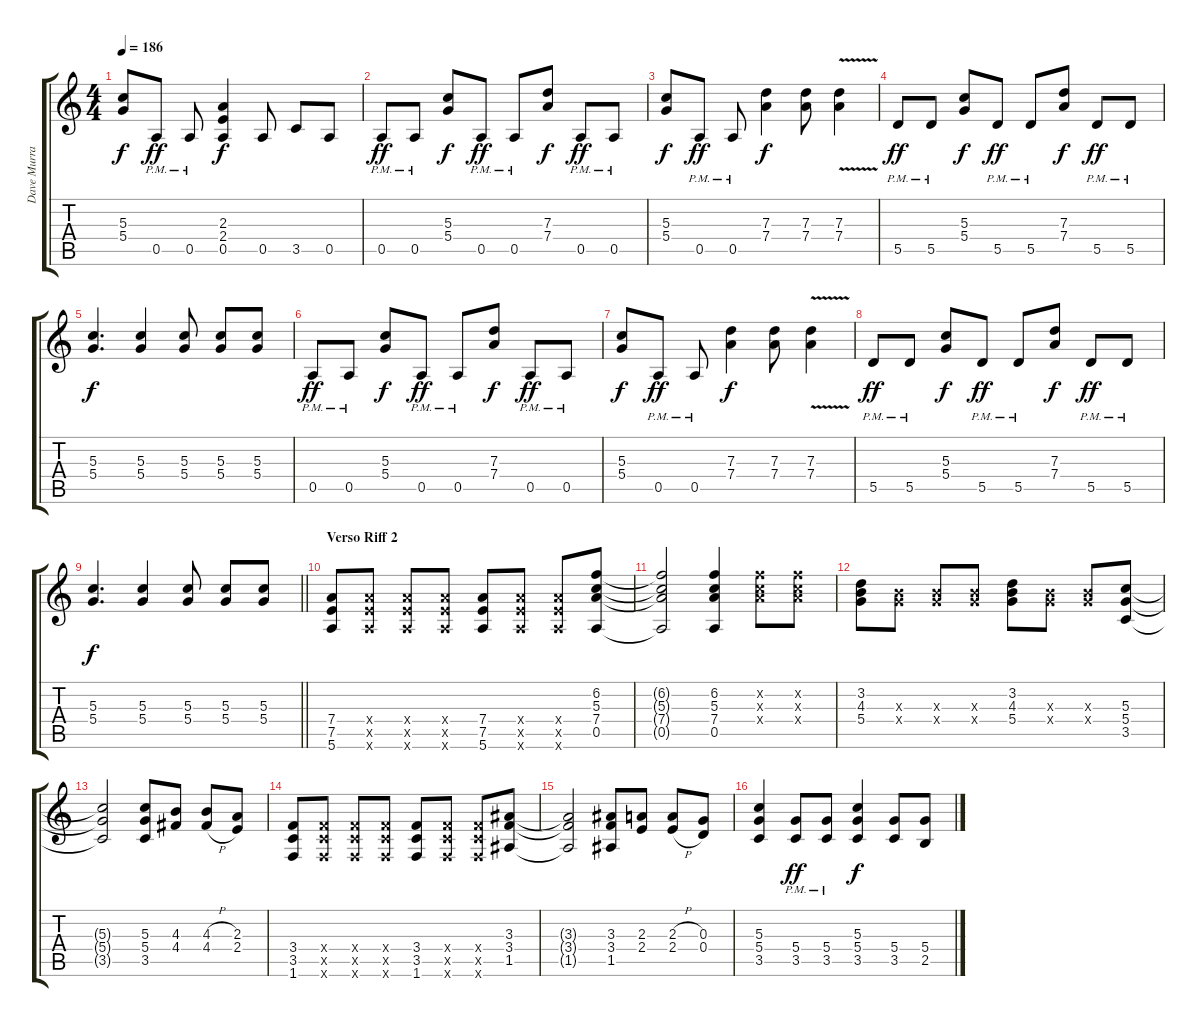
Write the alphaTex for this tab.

\track ("Dave Murray" "Dave Murra") {instrument overdrivenguitar}
\staff {score tabs}
\tuning (E4 B3 G3 D3 A2 E2) {hide}
\ts (4 4)
\tempo 186
\clef g2
\ks c
(5.3 5.4).8{dy f} 0.5{pm}.8{dy ff} 0.5{pm}.8 (2.3 2.4 0.5).4{dy f} 0.5.8 3.5.8 0.5.8 |
0.5{pm}.8{dy ff} 0.5{pm}.8 (5.3 5.4).8{dy f} 0.5{pm}.8{dy ff} 0.5{pm}.8 (7.3 7.4).8{dy f} 0.5{pm}.8{dy ff} 0.5{pm}.8 |
(5.3 5.4).8{dy f} 0.5{pm}.8{dy ff} 0.5{pm}.8 (7.3 7.4).4{dy f} (7.3 7.4).8 (7.3{v} 7.4{v}).4 |
5.5{pm}.8{dy ff} 5.5{pm}.8 (5.3 5.4).8{dy f} 5.5{pm}.8{dy ff} 5.5{pm}.8 (7.3 7.4).8{dy f} 5.5{pm}.8{dy ff} 5.5{pm}.8 |
(5.3 5.4).4{d dy f} (5.3 5.4).4 (5.3 5.4).8 (5.3 5.4).8 (5.3 5.4).8 |
0.5{pm}.8{dy ff} 0.5{pm}.8 (5.3 5.4).8{dy f} 0.5{pm}.8{dy ff} 0.5{pm}.8 (7.3 7.4).8{dy f} 0.5{pm}.8{dy ff} 0.5{pm}.8 |
(5.3 5.4).8{dy f} 0.5{pm}.8{dy ff} 0.5{pm}.8 (7.3 7.4).4{dy f} (7.3 7.4).8 (7.3{v} 7.4{v}).4 |
5.5{pm}.8{dy ff} 5.5{pm}.8 (5.3 5.4).8{dy f} 5.5{pm}.8{dy ff} 5.5{pm}.8 (7.3 7.4).8{dy f} 5.5{pm}.8{dy ff} 5.5{pm}.8 |
\barLineRight lightlight
(5.3 5.4).4{d dy f} (5.3 5.4).4 (5.3 5.4).8 (5.3 5.4).8 (5.3 5.4).8 |
\section ("" "Verso Riff 2")
(7.4 7.5 5.6).8 (7.4{x} 7.5{x} 5.6{x}).8 (7.4{x} 7.5{x} 5.6{x}).8 (7.4{x} 7.5{x} 5.6{x}).8 (7.4 7.5 5.6).8 (7.4{x} 7.5{x} 5.6{x}).8 (7.4{x} 7.5{x} 5.6{x}).8 (6.2 5.3 7.4 0.5).8 |
(6.2{t} 5.3{t} 7.4{t} 0.5{t}).2 (6.2 5.3 7.4 0.5).4 (6.2{x} 5.3{x} 7.4{x}).8 (6.2{x} 5.3{x} 7.4{x}).8 |
(3.2 4.3 5.4).8 (4.3{x} 5.4{x}).8 (4.3{x} 5.4{x}).8 (4.3{x} 5.4{x}).8 (3.2 4.3 5.4).8 (4.3{x} 5.4{x}).8 (4.3{x} 5.4{x}).8 (5.3 5.4 3.5).8 |
(5.3{t} 5.4{t} 3.5{t}).2 (5.3 5.4 3.5).8 (4.3 4.4).8 (4.3{h} 4.4{h}).8 (2.3 2.4).8 |
(3.4 3.5 1.6).8 (3.4{x} 3.5{x} 1.6{x}).8 (3.4{x} 3.5{x} 1.6{x}).8 (3.4{x} 3.5{x} 1.6{x}).8 (3.4 3.5 1.6).8 (3.4{x} 3.5{x} 1.6{x}).8 (3.4{x} 3.5{x} 1.6{x}).8 (3.3 3.4 1.5).8 |
(3.3{t} 3.4{t} 1.5{t}).2 (3.3 3.4 1.5).8 (2.3 2.4).8 (2.3{h} 2.4{h}).8 (0.3 0.4).8 |
(5.3 5.4 3.5).4 (5.4{pm} 3.5{pm}).8{dy ff} (5.4{pm} 3.5{pm}).8 (5.3 5.4 3.5).4{dy f} (5.4 3.5).8 (5.4 2.5).8
